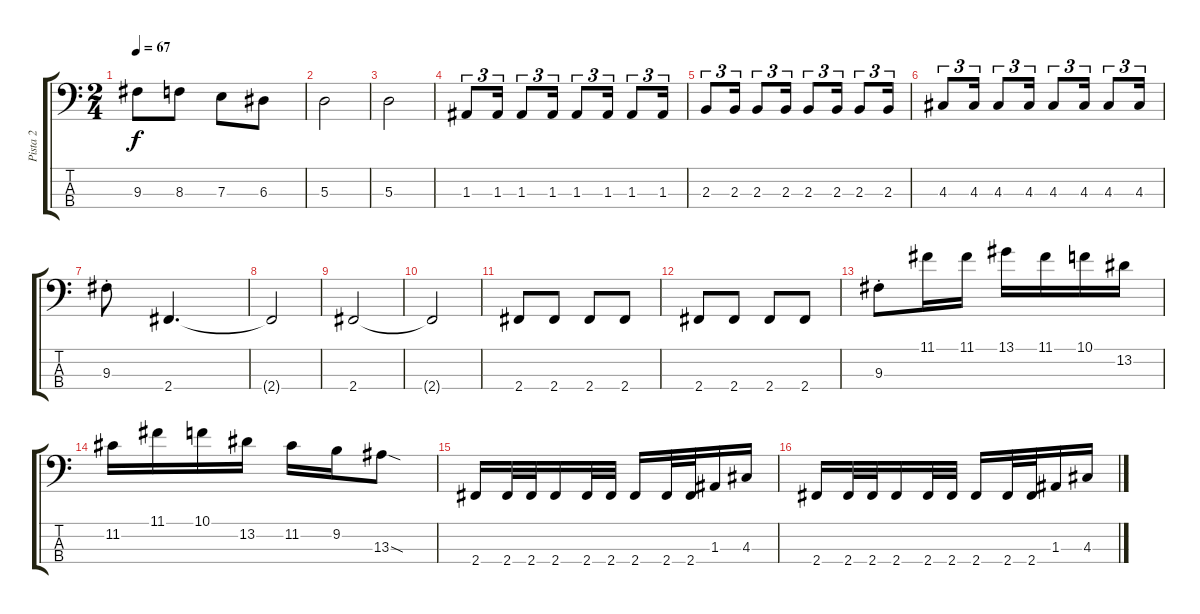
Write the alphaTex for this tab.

\track ("Pista 2" "Pista 2") {instrument electricbassfinger}
\staff {score tabs}
\tuning (G2 D2 A1 E1) {hide}
\ts (2 4)
\tempo 67
\clef f4
\ks c
9.3.8{dy f} 8.3.8 7.3.8 6.3.8 |
5.3.2 |
5.3.2 |
1.3.8{tu (3 2)} 1.3.16{tu (3 2)} 1.3.8{tu (3 2)} 1.3.16{tu (3 2)} 1.3.8{tu (3 2)} 1.3.16{tu (3 2)} 1.3.8{tu (3 2)} 1.3.16{tu (3 2)} |
2.3.8{tu (3 2)} 2.3.16{tu (3 2)} 2.3.8{tu (3 2)} 2.3.16{tu (3 2)} 2.3.8{tu (3 2)} 2.3.16{tu (3 2)} 2.3.8{tu (3 2)} 2.3.16{tu (3 2)} |
4.3.8{tu (3 2)} 4.3.16{tu (3 2)} 4.3.8{tu (3 2)} 4.3.16{tu (3 2)} 4.3.8{tu (3 2)} 4.3.16{tu (3 2)} 4.3.8{tu (3 2)} 4.3.16{tu (3 2)} |
9.3{st}.8 2.4.4{d} |
2.4{t}.2 |
2.4.2 |
2.4{t}.2 |
2.4.8 2.4.8 2.4.8 2.4.8 |
2.4.8 2.4.8 2.4.8 2.4.8 |
9.3{st}.8 11.1.16 11.1.16 13.1.16 11.1.16 10.1.16 13.2.16 |
\ks aminor
11.2.16 11.1.16 10.1.16 13.2.16 11.2.16 9.2.16 13.3{sod}.8 |
\ks c
2.4.16 2.4.32 2.4.32 2.4.16 2.4.32 2.4.32 2.4.16 2.4.32 2.4.32 1.3.16 4.3.16 |
2.4.16 2.4.32 2.4.32 2.4.16 2.4.32 2.4.32 2.4.16 2.4.32 2.4.32 1.3.16 4.3.16
